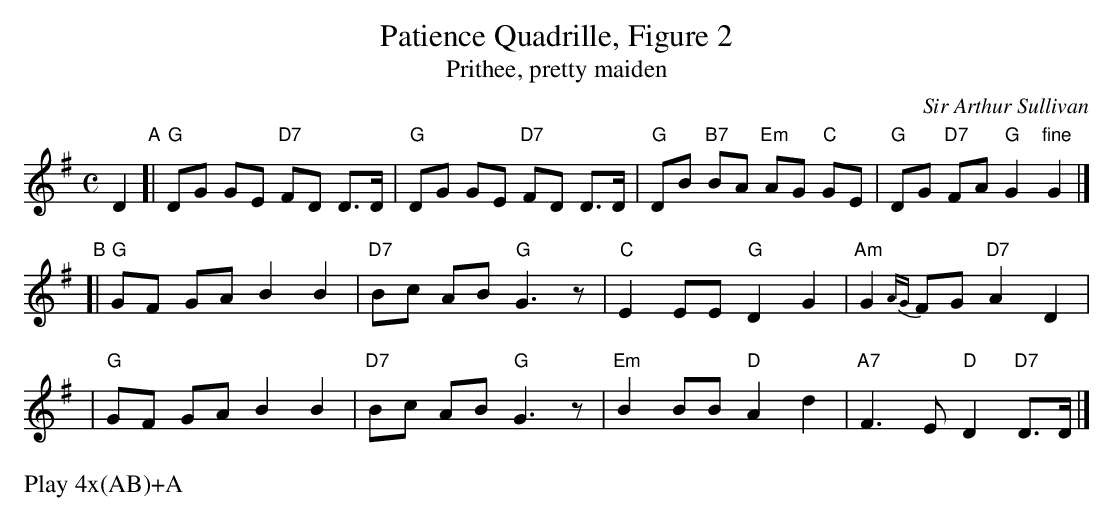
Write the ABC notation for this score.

X:1
T: Patience Quadrille, Figure 2
T: Prithee, pretty maiden
C: Sir Arthur Sullivan
M: C
L: 1/8
K: G
D2 "A"\
[|"G"DG GE "D7"FD D>D | "G"DG GE "D7"FD D>D | "G"DB "B7"BA "Em"AG "C"GE | "G"DG "D7"FA "G"G2 "fine"G2 |]
"B"\
[|"G"GF GA B2 B2 | "D7"Bc AB "G"G3 z | "C"E2 EE "G"D2 G2 | "Am"G2 {AG}FG "D7"A2 D2 |
| "G"GF GA B2 B2 | "D7"Bc AB "G"G3 z | "Em"B2 BB "D"A2 d2 | "A7"F3 E "D"D2 "D7"D>D |]
